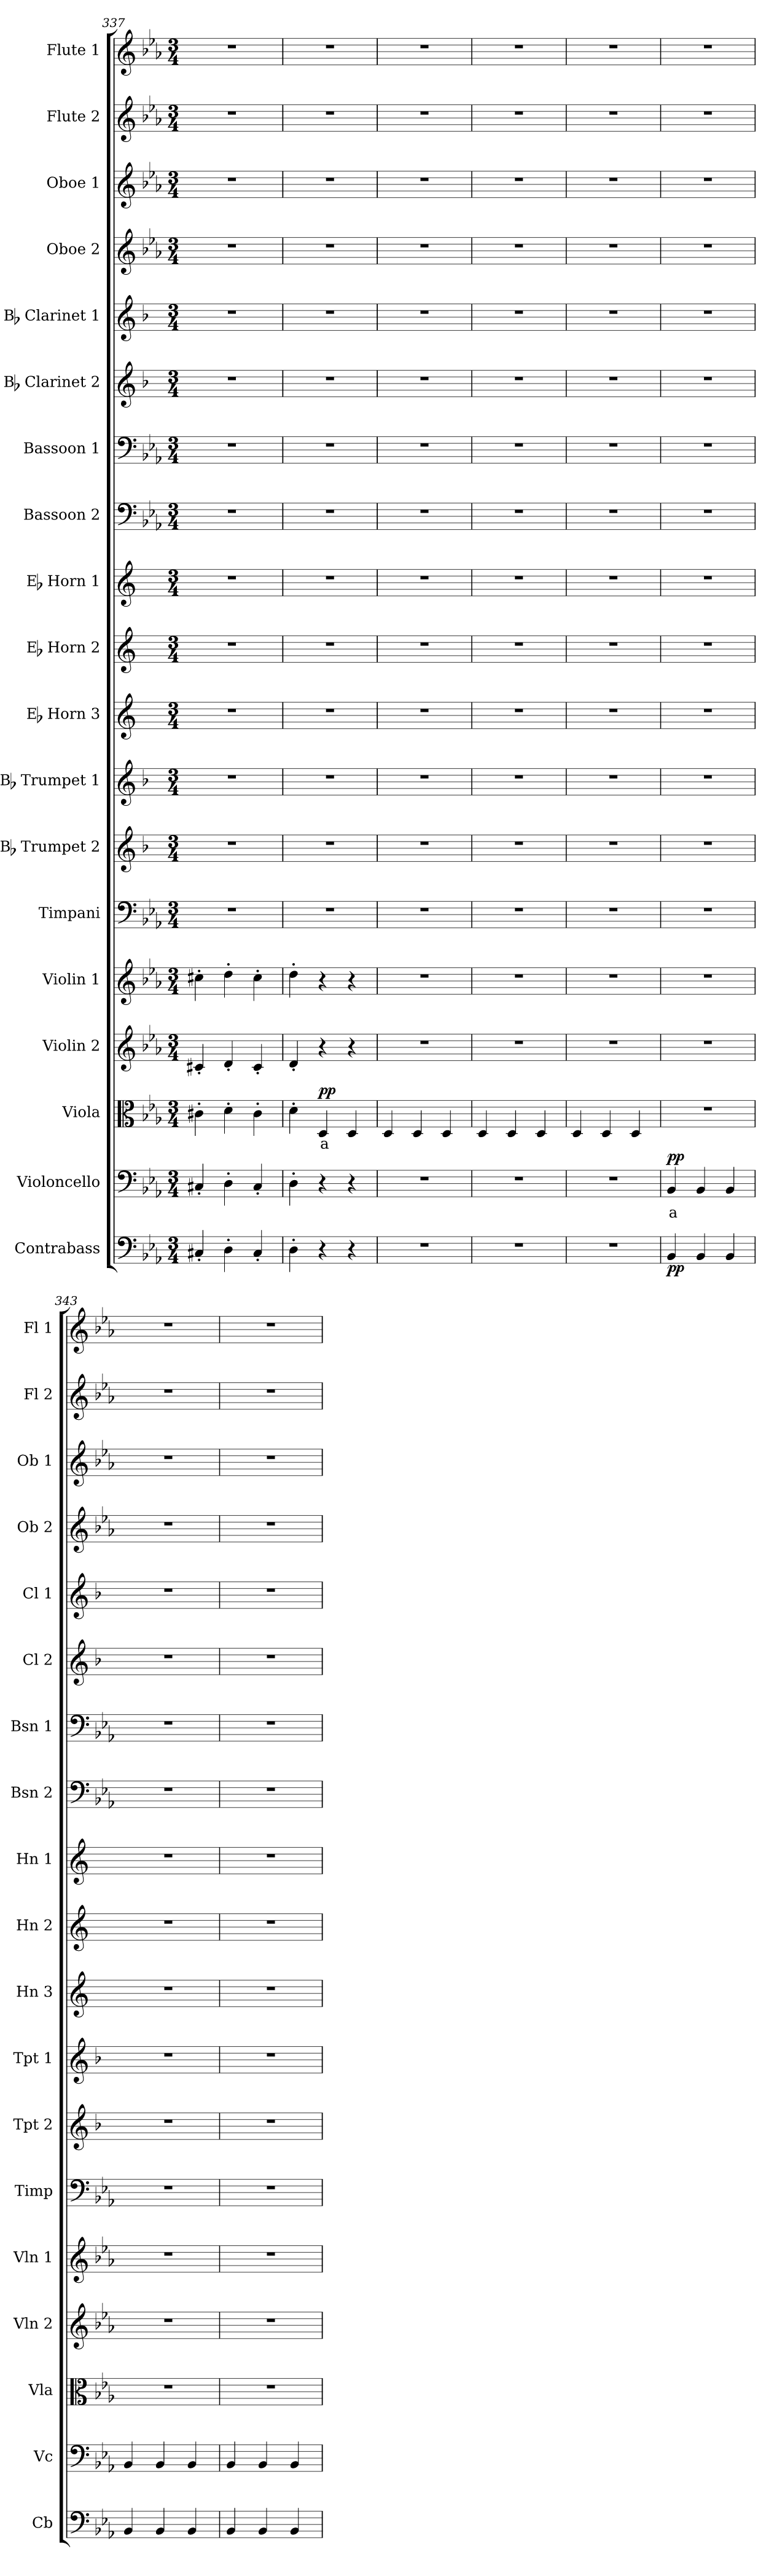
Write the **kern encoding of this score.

**kern	**dynam	**kern	**text	**dynam	**kern	**text	**dynam	**kern	**kern	**kern	**kern	**kern	**kern	**kern	**kern	**kern	**kern	**kern	**kern	**kern	**kern	**kern	**kern
*part19	*part19	*part18	*part18	*part18	*part17	*part17	*part17	*part16	*part15	*part14	*part13	*part12	*part11	*part10	*part9	*part8	*part7	*part6	*part5	*part4	*part3	*part2	*part1
*staff19	*staff19	*staff18	*staff18	*staff18	*staff17	*staff17	*staff17	*staff16	*staff15	*staff14	*staff13	*staff12	*staff11	*staff10	*staff9	*staff8	*staff7	*staff6	*staff5	*staff4	*staff3	*staff2	*staff1
*I"Contrabass	*	*I"Violoncello	*	*	*I"Viola	*	*	*I"Violin 2	*I"Violin 1	*I"Timpani	*I"Bb Trumpet 2	*I"Bb Trumpet 1	*I"Eb Horn 3	*I"Eb Horn 2	*I"Eb Horn 1	*I"Bassoon 2	*I"Bassoon 1	*I"Bb Clarinet 2	*I"Bb Clarinet 1	*I"Oboe 2	*I"Oboe 1	*I"Flute 2	*I"Flute 1
*I'Cb	*	*I'Vc	*	*	*I'Vla	*	*	*I'Vln 2	*I'Vln 1	*I'Timp	*I'Tpt 2	*I'Tpt 1	*I'Hn 3	*I'Hn 2	*I'Hn 1	*I'Bsn 2	*I'Bsn 1	*I'Cl 2	*I'Cl 1	*I'Ob 2	*I'Ob 1	*I'Fl 2	*I'Fl 1
*clefF4	*	*clefF4	*	*	*clefC3	*	*	*clefG2	*clefG2	*clefF4	*clefG2	*clefG2	*clefG2	*clefG2	*clefG2	*clefF4	*clefF4	*clefG2	*clefG2	*clefG2	*clefG2	*clefG2	*clefG2
*ITrd7c12	*	*	*	*	*	*	*	*	*	*	*ITrd1c2	*ITrd1c2	*ITrd5c9	*ITrd5c9	*ITrd5c9	*	*	*ITrd1c2	*ITrd1c2	*	*	*	*
*k[b-e-a-]	*	*k[b-e-a-]	*	*	*k[b-e-a-]	*	*	*k[b-e-a-]	*k[b-e-a-]	*k[b-e-a-]	*k[b-e-a-]	*k[b-e-a-]	*k[b-e-a-]	*k[b-e-a-]	*k[b-e-a-]	*k[b-e-a-]	*k[b-e-a-]	*k[b-e-a-]	*k[b-e-a-]	*k[b-e-a-]	*k[b-e-a-]	*k[b-e-a-]	*k[b-e-a-]
*M3/4	*	*M3/4	*	*	*M3/4	*	*	*M3/4	*M3/4	*M3/4	*M3/4	*M3/4	*M3/4	*M3/4	*M3/4	*M3/4	*M3/4	*M3/4	*M3/4	*M3/4	*M3/4	*M3/4	*M3/4
=337	=337	=337	=337	=337	=337	=337	=337	=337	=337	=337	=337	=337	=337	=337	=337	=337	=337	=337	=337	=337	=337	=337	=337
4CC#X'/	.	4C#X'/	.	.	4c#X'\	.	.	4c#X'/	4cc#X'\	2.r	2.r	2.r	2.r	2.r	2.r	2.r	2.r	2.r	2.r	2.r	2.r	2.r	2.r
4DD'\	.	4D'\	.	.	4d'\	.	.	4d'/	4dd'\	.	.	.	.	.	.	.	.	.	.	.	.	.	.
4CC#'/	.	4C#'/	.	.	4c#'\	.	.	4c#'/	4cc#'\	.	.	.	.	.	.	.	.	.	.	.	.	.	.
=338	=338	=338	=338	=338	=338	=338	=338	=338	=338	=338	=338	=338	=338	=338	=338	=338	=338	=338	=338	=338	=338	=338	=338
4DD'\	.	4D'\	.	.	4d'\	.	.	4d'/	4dd'\	2.r	2.r	2.r	2.r	2.r	2.r	2.r	2.r	2.r	2.r	2.r	2.r	2.r	2.r
!	!	!	!	!	!	!LO:LY:b:color=#FF0000	!LO:DY:b	!	!	!	!	!	!	!	!	!	!	!	!	!	!	!	!
4r	.	4r	.	.	4D/	a	pp	4r	4r	.	.	.	.	.	.	.	.	.	.	.	.	.	.
4r	.	4r	.	.	4D/	.	.	4r	4r	.	.	.	.	.	.	.	.	.	.	.	.	.	.
=339	=339	=339	=339	=339	=339	=339	=339	=339	=339	=339	=339	=339	=339	=339	=339	=339	=339	=339	=339	=339	=339	=339	=339
2.r	.	2.r	.	.	4D/	.	.	2.r	2.r	2.r	2.r	2.r	2.r	2.r	2.r	2.r	2.r	2.r	2.r	2.r	2.r	2.r	2.r
.	.	.	.	.	4D/	.	.	.	.	.	.	.	.	.	.	.	.	.	.	.	.	.	.
.	.	.	.	.	4D/	.	.	.	.	.	.	.	.	.	.	.	.	.	.	.	.	.	.
=340	=340	=340	=340	=340	=340	=340	=340	=340	=340	=340	=340	=340	=340	=340	=340	=340	=340	=340	=340	=340	=340	=340	=340
2.r	.	2.r	.	.	4D/	.	.	2.r	2.r	2.r	2.r	2.r	2.r	2.r	2.r	2.r	2.r	2.r	2.r	2.r	2.r	2.r	2.r
.	.	.	.	.	4D/	.	.	.	.	.	.	.	.	.	.	.	.	.	.	.	.	.	.
.	.	.	.	.	4D/	.	.	.	.	.	.	.	.	.	.	.	.	.	.	.	.	.	.
=341	=341	=341	=341	=341	=341	=341	=341	=341	=341	=341	=341	=341	=341	=341	=341	=341	=341	=341	=341	=341	=341	=341	=341
2.r	.	2.r	.	.	4D/	.	.	2.r	2.r	2.r	2.r	2.r	2.r	2.r	2.r	2.r	2.r	2.r	2.r	2.r	2.r	2.r	2.r
.	.	.	.	.	4D/	.	.	.	.	.	.	.	.	.	.	.	.	.	.	.	.	.	.
.	.	.	.	.	4D/	.	.	.	.	.	.	.	.	.	.	.	.	.	.	.	.	.	.
=342	=342	=342	=342	=342	=342	=342	=342	=342	=342	=342	=342	=342	=342	=342	=342	=342	=342	=342	=342	=342	=342	=342	=342
!	!LO:DY:b	!	!LO:LY:b:color=#FF0000	!LO:DY:b	!	!	!	!	!	!	!	!	!	!	!	!	!	!	!	!	!	!	!
4BBB-/	pp	4BB-/	a	pp	2.r	.	.	2.r	2.r	2.r	2.r	2.r	2.r	2.r	2.r	2.r	2.r	2.r	2.r	2.r	2.r	2.r	2.r
4BBB-/	.	4BB-/	.	.	.	.	.	.	.	.	.	.	.	.	.	.	.	.	.	.	.	.	.
4BBB-/	.	4BB-/	.	.	.	.	.	.	.	.	.	.	.	.	.	.	.	.	.	.	.	.	.
=343	=343	=343	=343	=343	=343	=343	=343	=343	=343	=343	=343	=343	=343	=343	=343	=343	=343	=343	=343	=343	=343	=343	=343
4BBB-/	.	4BB-/	.	.	2.r	.	.	2.r	2.r	2.r	2.r	2.r	2.r	2.r	2.r	2.r	2.r	2.r	2.r	2.r	2.r	2.r	2.r
4BBB-/	.	4BB-/	.	.	.	.	.	.	.	.	.	.	.	.	.	.	.	.	.	.	.	.	.
4BBB-/	.	4BB-/	.	.	.	.	.	.	.	.	.	.	.	.	.	.	.	.	.	.	.	.	.
=344	=344	=344	=344	=344	=344	=344	=344	=344	=344	=344	=344	=344	=344	=344	=344	=344	=344	=344	=344	=344	=344	=344	=344
4BBB-/	.	4BB-/	.	.	2.r	.	.	2.r	2.r	2.r	2.r	2.r	2.r	2.r	2.r	2.r	2.r	2.r	2.r	2.r	2.r	2.r	2.r
4BBB-/	.	4BB-/	.	.	.	.	.	.	.	.	.	.	.	.	.	.	.	.	.	.	.	.	.
4BBB-/	.	4BB-/	.	.	.	.	.	.	.	.	.	.	.	.	.	.	.	.	.	.	.	.	.
=	=	=	=	=	=	=	=	=	=	=	=	=	=	=	=	=	=	=	=	=	=	=	=
*-	*-	*-	*-	*-	*-	*-	*-	*-	*-	*-	*-	*-	*-	*-	*-	*-	*-	*-	*-	*-	*-	*-	*-
